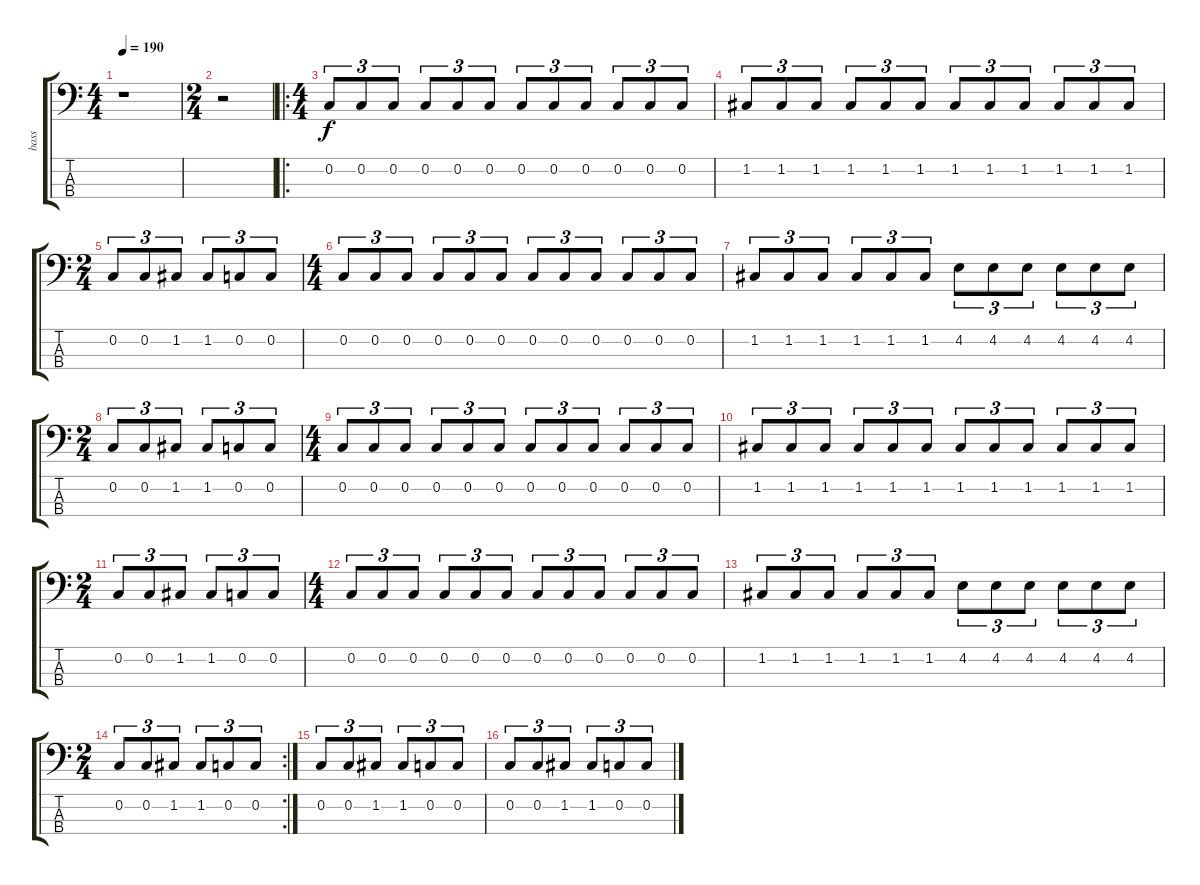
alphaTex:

\track ("bass" "bass") {instrument electricbasspick}
\staff {score tabs}
\tuning (F2 C2 G1 C1) {hide}
\ts (4 4)
\tempo 190
\clef f4
\ks c
r.1{dy f} |
\ts (2 4)
r.2 |
\ro
\ts (4 4)
0.2.8{tu (3 2)} 0.2.8{tu (3 2)} 0.2.8{tu (3 2)} 0.2.8{tu (3 2)} 0.2.8{tu (3 2)} 0.2.8{tu (3 2)} 0.2.8{tu (3 2)} 0.2.8{tu (3 2)} 0.2.8{tu (3 2)} 0.2.8{tu (3 2)} 0.2.8{tu (3 2)} 0.2.8{tu (3 2)} |
1.2.8{tu (3 2)} 1.2.8{tu (3 2)} 1.2.8{tu (3 2)} 1.2.8{tu (3 2)} 1.2.8{tu (3 2)} 1.2.8{tu (3 2)} 1.2.8{tu (3 2)} 1.2.8{tu (3 2)} 1.2.8{tu (3 2)} 1.2.8{tu (3 2)} 1.2.8{tu (3 2)} 1.2.8{tu (3 2)} |
\ts (2 4)
0.2.8{tu (3 2)} 0.2.8{tu (3 2)} 1.2.8{tu (3 2)} 1.2.8{tu (3 2)} 0.2.8{tu (3 2)} 0.2.8{tu (3 2)} |
\ts (4 4)
0.2.8{tu (3 2)} 0.2.8{tu (3 2)} 0.2.8{tu (3 2)} 0.2.8{tu (3 2)} 0.2.8{tu (3 2)} 0.2.8{tu (3 2)} 0.2.8{tu (3 2)} 0.2.8{tu (3 2)} 0.2.8{tu (3 2)} 0.2.8{tu (3 2)} 0.2.8{tu (3 2)} 0.2.8{tu (3 2)} |
1.2.8{tu (3 2)} 1.2.8{tu (3 2)} 1.2.8{tu (3 2)} 1.2.8{tu (3 2)} 1.2.8{tu (3 2)} 1.2.8{tu (3 2)} 4.2.8{tu (3 2)} 4.2.8{tu (3 2)} 4.2.8{tu (3 2)} 4.2.8{tu (3 2)} 4.2.8{tu (3 2)} 4.2.8{tu (3 2)} |
\ts (2 4)
0.2.8{tu (3 2)} 0.2.8{tu (3 2)} 1.2.8{tu (3 2)} 1.2.8{tu (3 2)} 0.2.8{tu (3 2)} 0.2.8{tu (3 2)} |
\ts (4 4)
0.2.8{tu (3 2)} 0.2.8{tu (3 2)} 0.2.8{tu (3 2)} 0.2.8{tu (3 2)} 0.2.8{tu (3 2)} 0.2.8{tu (3 2)} 0.2.8{tu (3 2)} 0.2.8{tu (3 2)} 0.2.8{tu (3 2)} 0.2.8{tu (3 2)} 0.2.8{tu (3 2)} 0.2.8{tu (3 2)} |
1.2.8{tu (3 2)} 1.2.8{tu (3 2)} 1.2.8{tu (3 2)} 1.2.8{tu (3 2)} 1.2.8{tu (3 2)} 1.2.8{tu (3 2)} 1.2.8{tu (3 2)} 1.2.8{tu (3 2)} 1.2.8{tu (3 2)} 1.2.8{tu (3 2)} 1.2.8{tu (3 2)} 1.2.8{tu (3 2)} |
\ts (2 4)
0.2.8{tu (3 2)} 0.2.8{tu (3 2)} 1.2.8{tu (3 2)} 1.2.8{tu (3 2)} 0.2.8{tu (3 2)} 0.2.8{tu (3 2)} |
\ts (4 4)
0.2.8{tu (3 2)} 0.2.8{tu (3 2)} 0.2.8{tu (3 2)} 0.2.8{tu (3 2)} 0.2.8{tu (3 2)} 0.2.8{tu (3 2)} 0.2.8{tu (3 2)} 0.2.8{tu (3 2)} 0.2.8{tu (3 2)} 0.2.8{tu (3 2)} 0.2.8{tu (3 2)} 0.2.8{tu (3 2)} |
1.2.8{tu (3 2)} 1.2.8{tu (3 2)} 1.2.8{tu (3 2)} 1.2.8{tu (3 2)} 1.2.8{tu (3 2)} 1.2.8{tu (3 2)} 4.2.8{tu (3 2)} 4.2.8{tu (3 2)} 4.2.8{tu (3 2)} 4.2.8{tu (3 2)} 4.2.8{tu (3 2)} 4.2.8{tu (3 2)} |
\rc 2
\ts (2 4)
0.2.8{tu (3 2)} 0.2.8{tu (3 2)} 1.2.8{tu (3 2)} 1.2.8{tu (3 2)} 0.2.8{tu (3 2)} 0.2.8{tu (3 2)} |
0.2.8{tu (3 2)} 0.2.8{tu (3 2)} 1.2.8{tu (3 2)} 1.2.8{tu (3 2)} 0.2.8{tu (3 2)} 0.2.8{tu (3 2)} |
0.2.8{tu (3 2)} 0.2.8{tu (3 2)} 1.2.8{tu (3 2)} 1.2.8{tu (3 2)} 0.2.8{tu (3 2)} 0.2.8{tu (3 2)}
